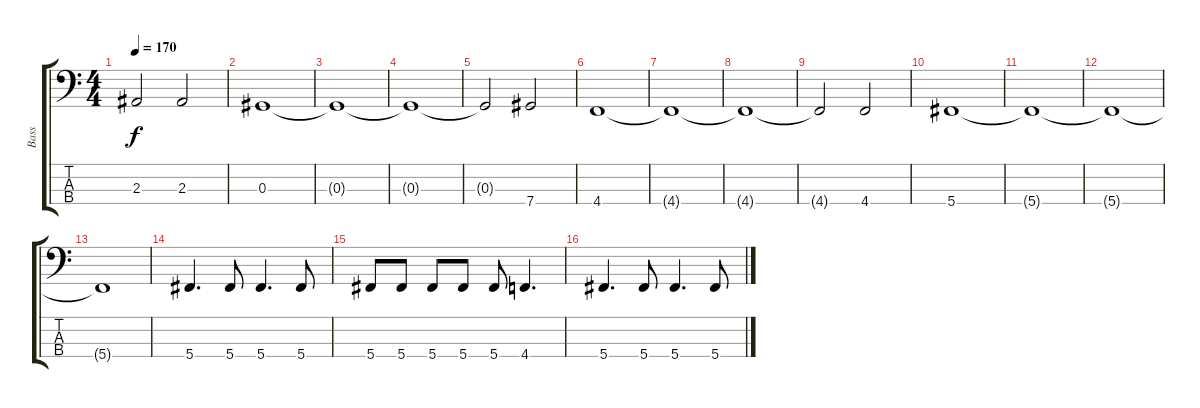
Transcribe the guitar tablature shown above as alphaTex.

\track ("Bass" "Bass") {instrument electricbassfinger}
\staff {score tabs}
\tuning (Gb2 Db2 Ab1 Db1) {hide}
\ts (4 4)
\tempo 170
\clef f4
\ks c
2.3{t}.2{dy f} 2.3.2 |
0.3.1 |
0.3{t}.1 |
0.3{t}.1 |
0.3{t}.2 7.4.2 |
4.4.1 |
4.4{t}.1 |
4.4{t}.1 |
4.4{t}.2 4.4.2 |
5.4.1 |
5.4{t}.1 |
5.4{t}.1 |
5.4{t}.1 |
5.4.4{d} 5.4.8 5.4.4{d} 5.4.8 |
5.4.8 5.4.8 5.4.8 5.4.8 5.4.8 4.4.4{d} |
5.4.4{d} 5.4.8 5.4.4{d} 5.4.8
